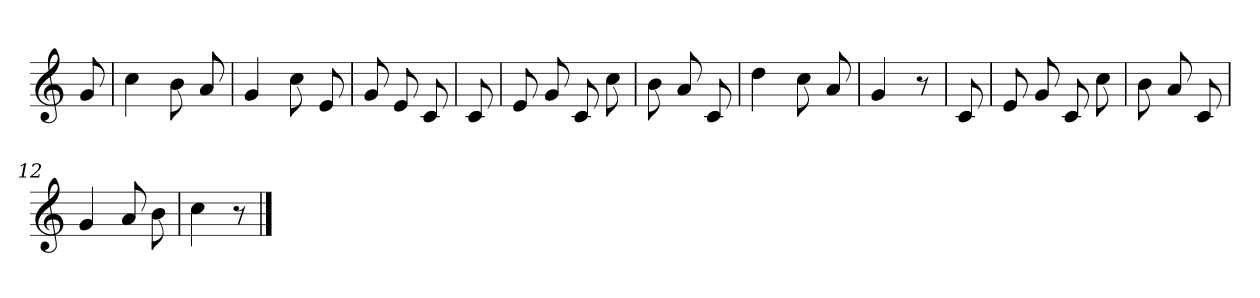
**kern
*part1
*staff1
*clefG2
*k[]
*C:
=
8g
=1
4cc
8b
8a
=2
4g
8cc
8e
=3
8g
8e
8c
=4
8c
=5
8e
8g
8c
8cc
=6y
8b
8a
8c
=7
4dd
8cc
8a
=8
4g
8r
=9
8c
=10
8e
8g
8c
8cc
=11y
8b
8a
8c
=12
4g
8a
8b
=13
4cc
8r
==
*-
